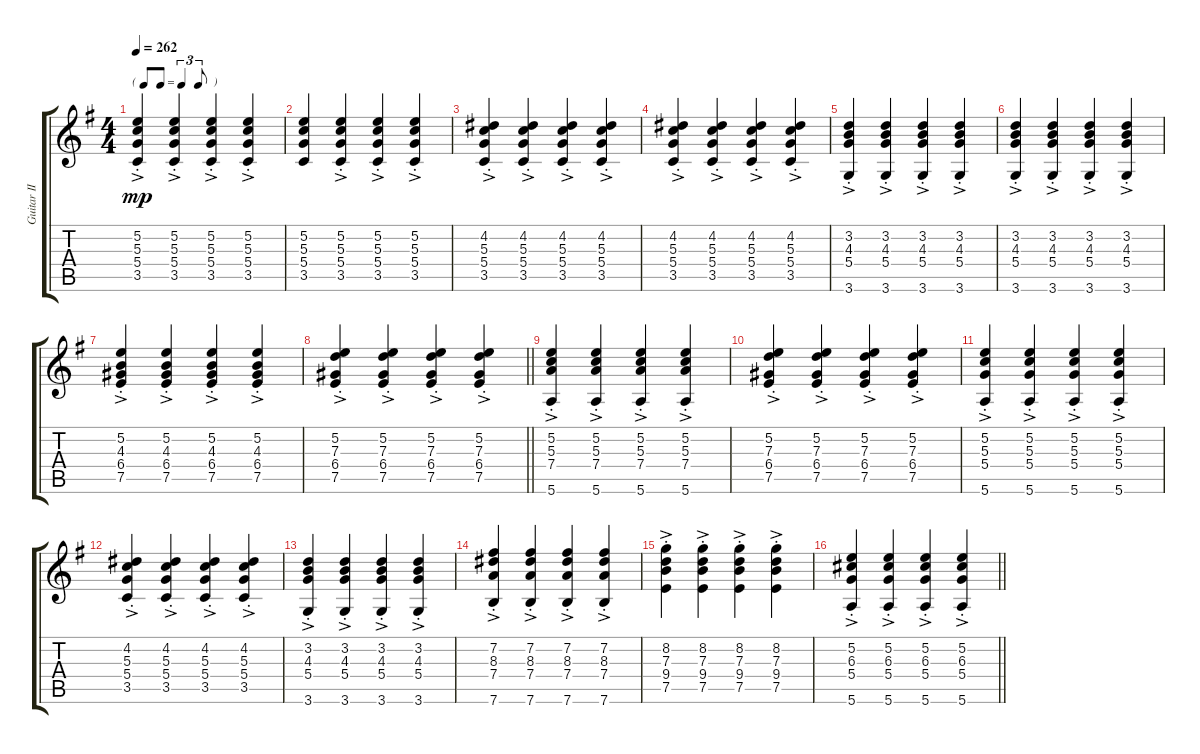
\track ("Guitar II" "Guitar II") {instrument acousticguitarsteel}
\staff {score tabs}
\tuning (E4 B3 G3 D3 A2 E2) {hide}
\ts (4 4)
\tf triplet8th
\section ("" "")
\tempo 262
\clef g2
\ks g
(5.2{ac st} 5.3{ac st} 5.4{ac st} 3.5{ac st}).4{dy mp} (5.2{ac st} 5.3{ac st} 5.4{ac st} 3.5{ac st}).4 (5.2{ac st} 5.3{ac st} 5.4{ac st} 3.5{ac st}).4 (5.2{ac st} 5.3{ac st} 5.4{ac st} 3.5{ac st}).4 |
(5.2 5.3 5.4 3.5).4 (5.2{ac st} 5.3{ac st} 5.4{ac st} 3.5{ac st}).4 (5.2{ac st} 5.3{ac st} 5.4{ac st} 3.5{ac st}).4 (5.2{ac st} 5.3{ac st} 5.4{ac st} 3.5{ac st}).4 |
(4.2{ac st} 5.3{ac st} 5.4{ac st} 3.5{ac st}).4 (4.2{ac st} 5.3{ac st} 5.4{ac st} 3.5{ac st}).4 (4.2{ac st} 5.3{ac st} 5.4{ac st} 3.5{ac st}).4 (4.2{ac st} 5.3{ac st} 5.4{ac st} 3.5{ac st}).4 |
(4.2{ac st} 5.3{ac st} 5.4{ac st} 3.5{ac st}).4 (4.2{ac st} 5.3{ac st} 5.4{ac st} 3.5{ac st}).4 (4.2{ac st} 5.3{ac st} 5.4{ac st} 3.5{ac st}).4 (4.2{ac st} 5.3{ac st} 5.4{ac st} 3.5{ac st}).4 |
(3.2{ac st} 4.3{ac st} 5.4{ac st} 3.6{ac st}).4 (3.2{ac st} 4.3{ac st} 5.4{ac st} 3.6{ac st}).4 (3.2{ac st} 4.3{ac st} 5.4{ac st} 3.6{ac st}).4 (3.2{ac st} 4.3{ac st} 5.4{ac st} 3.6{ac st}).4 |
(3.2{ac st} 4.3{ac st} 5.4{ac st} 3.6{ac st}).4 (3.2{ac st} 4.3{ac st} 5.4{ac st} 3.6{ac st}).4 (3.2{ac st} 4.3{ac st} 5.4{ac st} 3.6{ac st}).4 (3.2{ac st} 4.3{ac st} 5.4{ac st} 3.6{ac st}).4 |
(5.2{ac st} 4.3{ac st} 6.4{ac st} 7.5{ac st}).4 (5.2{ac st} 4.3{ac st} 6.4{ac st} 7.5{ac st}).4 (5.2{ac st} 4.3{ac st} 6.4{ac st} 7.5{ac st}).4 (5.2{ac st} 4.3{ac st} 6.4{ac st} 7.5{ac st}).4 |
\barLineRight lightlight
(5.2{ac st} 7.3{ac st} 6.4{ac st} 7.5{ac st}).4 (5.2{ac st} 7.3{ac st} 6.4{ac st} 7.5{ac st}).4 (5.2{ac st} 7.3{ac st} 6.4{ac st} 7.5{ac st}).4 (5.2{ac st} 7.3{ac st} 6.4{ac st} 7.5{ac st}).4 |
\section ("" "")
(5.2{ac st} 5.3{ac st} 7.4{ac st} 5.6{ac st}).4 (5.2{ac st} 5.3{ac st} 7.4{ac st} 5.6{ac st}).4 (5.2{ac st} 5.3{ac st} 7.4{ac st} 5.6{ac st}).4 (5.2{ac st} 5.3{ac st} 7.4{ac st} 5.6{ac st}).4 |
(5.2{ac st} 7.3{ac st} 6.4{ac st} 7.5{ac st}).4 (5.2{ac st} 7.3{ac st} 6.4{ac st} 7.5{ac st}).4 (5.2{ac st} 7.3{ac st} 6.4{ac st} 7.5{ac st}).4 (5.2{ac st} 7.3{ac st} 6.4{ac st} 7.5{ac st}).4 |
(5.2{ac st} 5.3{ac st} 5.4{ac st} 5.6{ac st}).4 (5.2{ac st} 5.3{ac st} 5.4{ac st} 5.6{ac st}).4 (5.2{ac st} 5.3{ac st} 5.4{ac st} 5.6{ac st}).4 (5.2{ac st} 5.3{ac st} 5.4{ac st} 5.6{ac st}).4 |
(4.2{ac st} 5.3{ac st} 5.4{ac st} 3.5{ac st}).4 (4.2{ac st} 5.3{ac st} 5.4{ac st} 3.5{ac st}).4 (4.2{ac st} 5.3{ac st} 5.4{ac st} 3.5{ac st}).4 (4.2{ac st} 5.3{ac st} 5.4{ac st} 3.5{ac st}).4 |
(3.2{ac st} 4.3{ac st} 5.4{ac st} 3.6{ac st}).4 (3.2{ac st} 4.3{ac st} 5.4{ac st} 3.6{ac st}).4 (3.2{ac st} 4.3{ac st} 5.4{ac st} 3.6{ac st}).4 (3.2{ac st} 4.3{ac st} 5.4{ac st} 3.6{ac st}).4 |
(7.2{ac st} 8.3{ac st} 7.4{ac st} 7.6{ac st}).4 (7.2{ac st} 8.3{ac st} 7.4{ac st} 7.6{ac st}).4 (7.2{ac st} 8.3{ac st} 7.4{ac st} 7.6{ac st}).4 (7.2{ac st} 8.3{ac st} 7.4{ac st} 7.6{ac st}).4 |
(8.2{ac st} 7.3{ac st} 9.4{ac st} 7.5{ac st}).4 (8.2{ac st} 7.3{ac st} 9.4{ac st} 7.5{ac st}).4 (8.2{ac st} 7.3{ac st} 9.4{ac st} 7.5{ac st}).4 (8.2{ac st} 7.3{ac st} 9.4{ac st} 7.5{ac st}).4 |
\barLineRight lightlight
(5.2{ac st} 6.3{ac st} 5.4{ac st} 5.6{ac st}).4 (5.2{ac st} 6.3{ac st} 5.4{ac st} 5.6{ac st}).4 (5.2{ac st} 6.3{ac st} 5.4{ac st} 5.6{ac st}).4 (5.2{ac st} 6.3{ac st} 5.4{ac st} 5.6{ac st}).4
